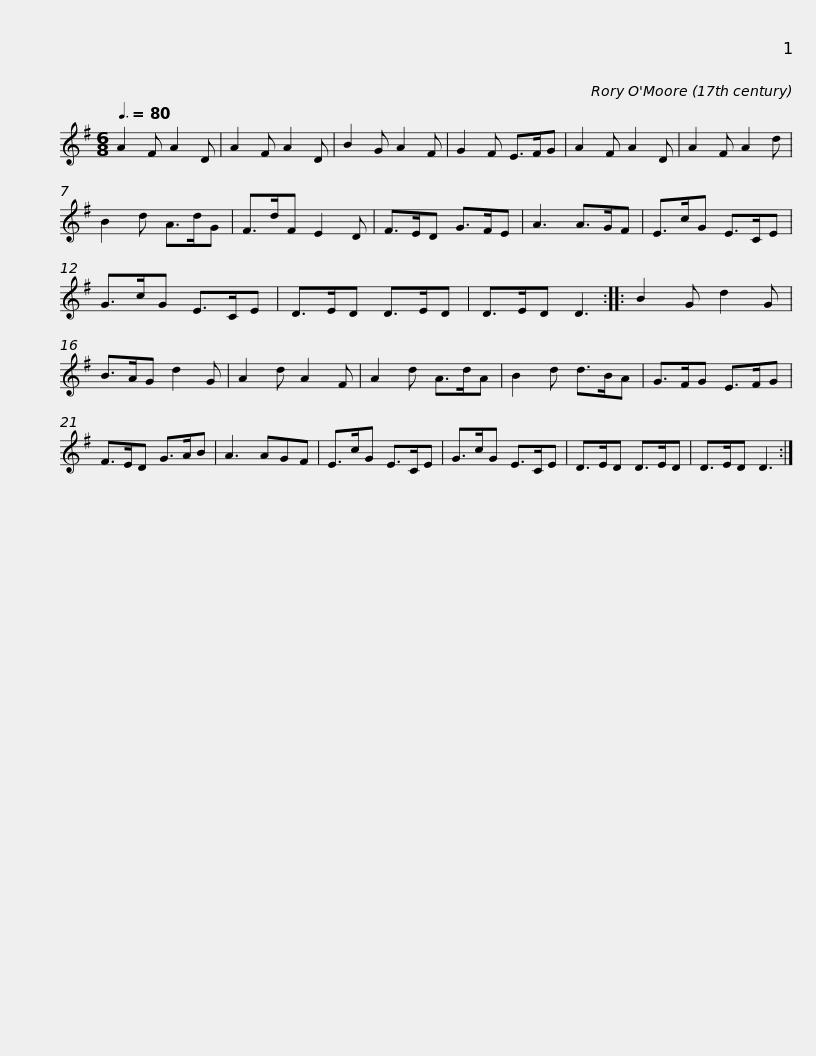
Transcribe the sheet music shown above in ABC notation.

X:1
L:1/8
Q:3/8=80
M:6/8
I:linebreak $
K:G
V:1 treble
V:1
 A2 F A2 D | A2 F A2 D | B2 G A2 F | G2 F E>FG | A2 F A2 D | %5
 A2 F A2 d | B2 d A>dG | F>dF E2 D |$ F>ED G>FE | A3 A>GF | %10
 E>cG E>CE | G>cG E>CE | D>ED D>ED | D>ED D3 :: B2 G d2 G |$ %15
 B>AG d2 G | A2 d A2 F | A2 d A>dA | B2 d d>BA | G>FG E>FG | %20
 F>ED G>AB | A3 AGF |$ E>cG E>CE | G>cG E>CE | D>ED D>ED | %25
 D>ED D3 :| %26
